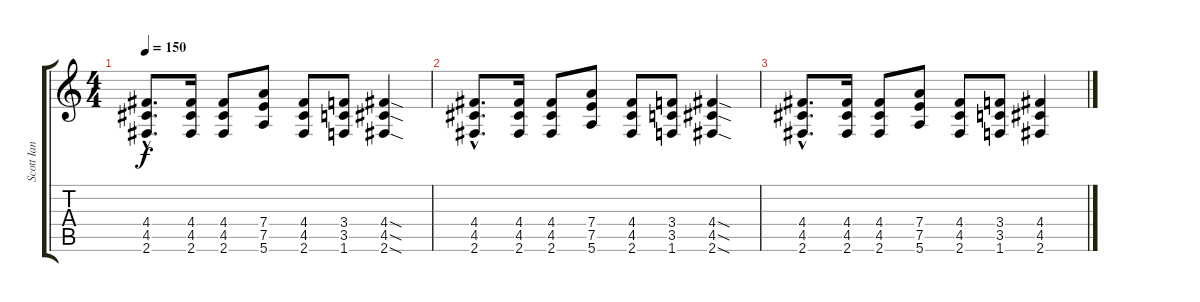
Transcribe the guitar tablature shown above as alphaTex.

\track ("Scott Ian" "Scott Ian") {instrument distortionguitar}
\staff {score tabs}
\tuning (E4 B3 G3 D3 A2 E2) {hide}
\ts (4 4)
\tempo 150
\clef g2
\ks c
(4.4{hac} 4.5{hac} 2.6{hac}).8{d dy f} (4.4 4.5 2.6).16 (4.4 4.5 2.6).8 (7.4 7.5 5.6).8 (4.4 4.5 2.6).8 (3.4 3.5 1.6).8 (4.4{sod} 4.5{sod} 2.6{sod}).4 |
(4.4{hac} 4.5{hac} 2.6{hac}).8{d} (4.4 4.5 2.6).16 (4.4 4.5 2.6).8 (7.4 7.5 5.6).8 (4.4 4.5 2.6).8 (3.4 3.5 1.6).8 (4.4{sod} 4.5{sod} 2.6{sod}).4 |
(4.4{hac} 4.5{hac} 2.6{hac}).8{d} (4.4 4.5 2.6).16 (4.4 4.5 2.6).8 (7.4 7.5 5.6).8 (4.4 4.5 2.6).8 (3.4 3.5 1.6).8 (4.4 4.5 2.6).4
